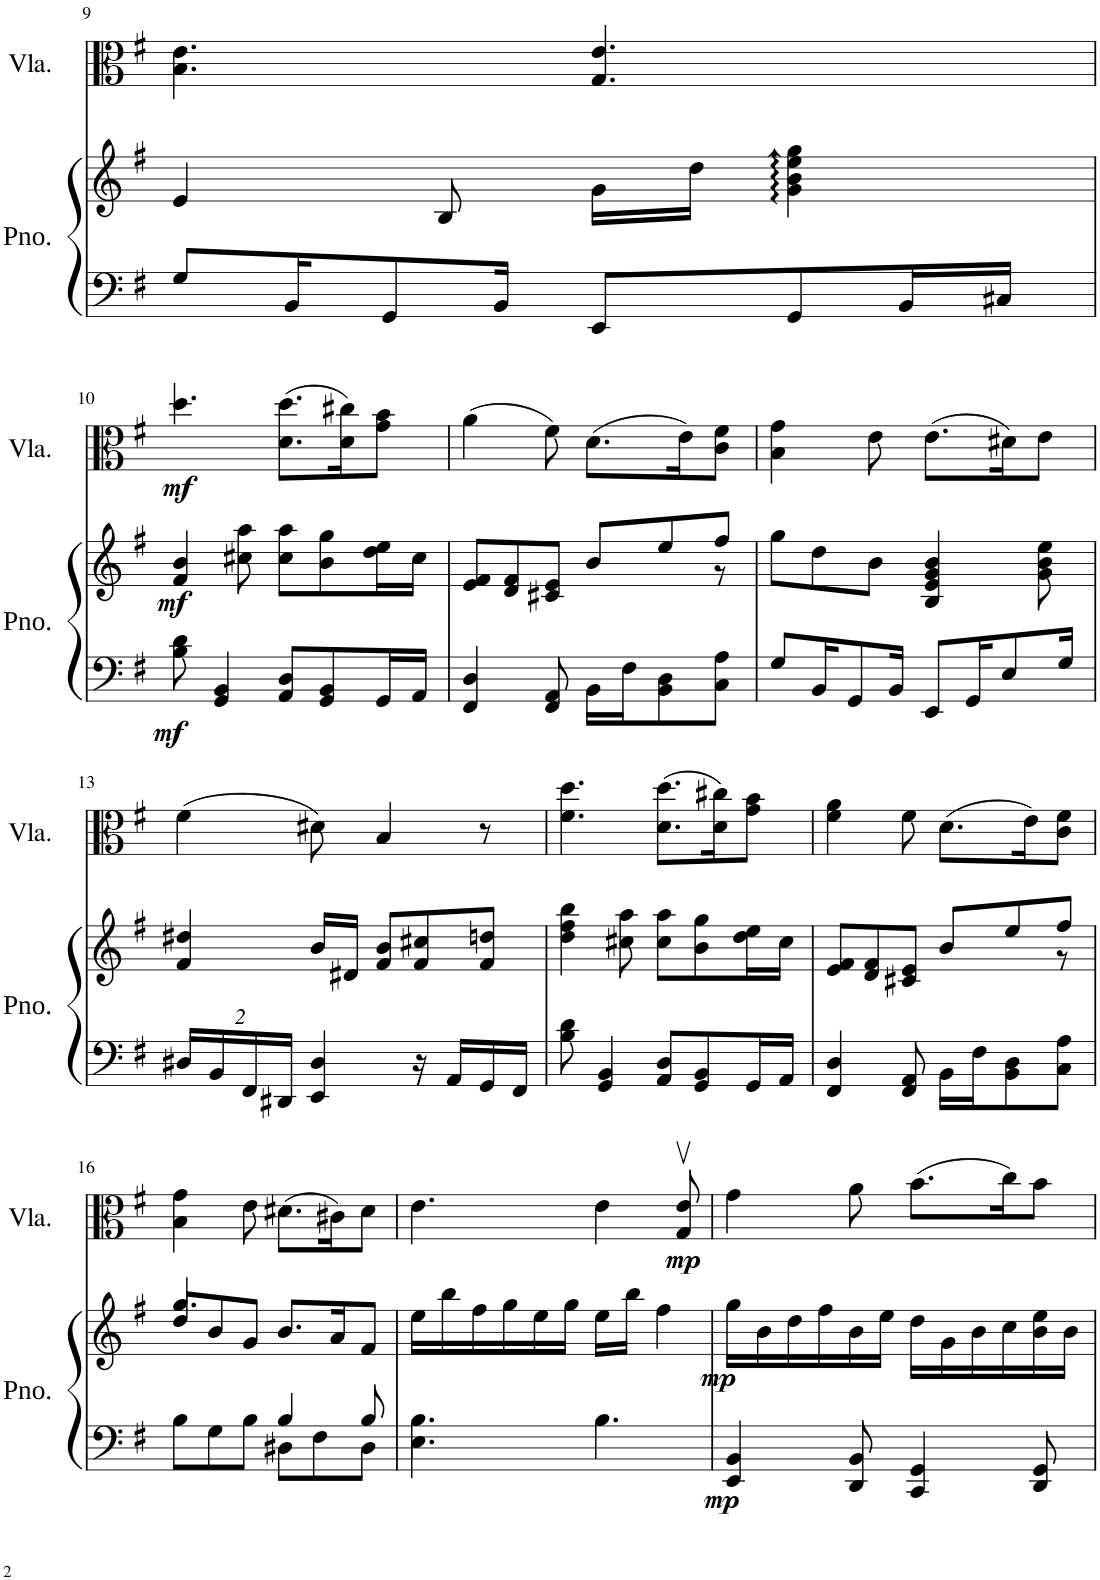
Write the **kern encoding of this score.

**kern	**kern	**dynam	**kern	**dynam
*part2	*part2	*part2	*part1	*part1
*staff3	*staff2	*staff2/3	*staff1	*staff1
*I"Piano	*	*	*I"Viola	*
*I'Pno.	*	*	*I'Vla.	*
!!LO:PB:g=z
*clefF4	*clefG2	*	*clefC3	*
*k[f#]	*k[f#]	*	*k[f#]	*
*M6/8	*M6/8	*	*M6/8	*
=9	=9	=9	=9	=9
8G/L	4e/	.	4.B\ 4.e\	.
16BB/K	.	.	.	.
8GG/	.	.	.	.
.	8B/	.	.	.
16BB/Jk	.	.	.	.
8EE/L	16g\LL	.	4.G/ 4.e/	.
.	16dd\JJ	.	.	.
8GG/	4g\ 4b\ 4ee\ 4gg\	.	.	.
16BB/L	.	.	.	.
16C#X/JJ	.	.	.	.
!!LO:LB:g=z
=10	=10	=10	=10	=10
!	!	!LO:DY:b=2	!	!
!	!	!LO:DY:n=1:b	!	!LO:DY:b
8B\ 8d\	4f#/ 4b/	mf mf	4.dd\	mf
4GG/ 4BB/	.	.	.	.
.	8cc#X\ 8aa\	.	.	.
8AA/ 8D/L	8cc#\ 8aa\L	.	(8.d\ 8.dd\L	.
8GG/ 8BB/	8b\ 8gg\	.	.	.
.	.	.	16d\ 16cc#X\K)	.
16GG/L	16dd\ 16ee\L	.	8g\ 8b\J	.
16AA/JJ	16cc#\JJ	.	.	.
=11	=11	=11	=11	=11
*	*^	*	*	*
4FF#/ 4D/	8e/ 8f#/L	4ryy	.	(4a\	.
.	8d/ 8f#/	.	.	.	.
8FF#/ 8AA/	8c#X/ 8e/J	8ryy	.	8f#\)	.
16BB\LL	8b/L	4ryy	.	(8.d\L	.
16F#\J	.	.	.	.	.
8BB\ 8D\	8ee/	.	.	.	.
.	.	.	.	16e\K)	.
8C\ 8A\J	8ff#/J	8r	.	8c\ 8f#\J	.
=12	=12	=12	=12	=12	=12
8G/L	8gg\L	4ryy	.	4B\ 4g\	.
16BB/K	8dd\	.	.	.	.
8GG/	.	.	.	.	.
.	8b\J	8ryy	.	8e\	.
16BB/Jk	.	.	.	.	.
8EE/L	4B/ 4e/ 4g/ 4b/	8.ryy	.	(8.e\L	.
16GG/K	.	.	.	.	.
8E/	.	16ryy	.	16d#X\K)	.
.	8g\ 8b\ 8ee\	8ryy	.	8e\J	.
16G/Jk	.	.	.	.	.
!!LO:LB:g=z
=13	=13	=13	=13	=13	=13
16D#X/LL	4f#/ 4dd#X/	8ryy	.	(4f#\	.
16BB/	.	.	.	.	.
16FF#/	.	8ryy	.	.	.
16DD#X/JJ	.	.	.	.	.
4EE/ 4D#/	16b/LL	8ryy	.	8d#X\)	.
.	16d#X/JJ	.	.	.	.
.	8f#/ 8b/L	8ryy	.	4B/	.
16r	8f#/ 8cc#X/	8ryy	.	.	.
16AA/LL	.	.	.	.	.
16GG/	8f#/ 8ddn/J	8ryy	.	8r	.
16FF#/JJ	.	.	.	.	.
*	*v	*v	*	*	*
=14	=14	=14	=14	=14
8B\ 8d\	4dd\ 4ff#\ 4bb\	.	4.f#\ 4.dd\	.
4GG/ 4BB/	.	.	.	.
.	8cc#X\ 8aa\	.	.	.
8AA/ 8D/L	8cc#\ 8aa\L	.	(8.d\ 8.dd\L	.
8GG/ 8BB/	8b\ 8gg\	.	.	.
.	.	.	16d\ 16cc#X\K)	.
16GG/L	16dd\ 16ee\L	.	8g\ 8b\J	.
16AA/JJ	16cc#\JJ	.	.	.
=15	=15	=15	=15	=15
*	*^	*	*	*
4FF#/ 4D/	8e/ 8f#/L	4ryy	.	4f#\ 4a\	.
.	8d/ 8f#/	.	.	.	.
8FF#/ 8AA/	8c#X/ 8e/J	8ryy	.	8f#\	.
16BB\LL	8b/L	4ryy	.	(8.d\L	.
16F#\J	.	.	.	.	.
8BB\ 8D\	8ee/	.	.	.	.
.	.	.	.	16e\K)	.
8C\ 8A\J	8ff#/J	8r	.	8c\ 8f#\J	.
!!LO:LB:g=z
=16	=16	=16	=16	=16	=16
*^	*	*	*	*	*
8B\L	4.ryy	8dd/L	4.gg/	.	4B\ 4g\	.
8G\	.	8b/	.	.	.	.
8B\J	.	8g/J	.	.	8e\	.
4B/	8D#X\L	8.b/L	8ryy	.	(8.d#X\L	.
.	8F#\	.	4ryy	.	.	.
.	.	16a/K	.	.	16c#X\K)	.
8B/	8D#\J	8f#/J	.	.	8d#\J	.
*	*	*v	*v	*	*	*
=17	=17	=17	=17	=17	=17
4.E\	4.B\	16ee\LL	.	4.e\	.
.	.	16bb\	.	.	.
.	.	16ff#\	.	.	.
.	.	16gg\	.	.	.
.	.	16ee\	.	.	.
.	.	16gg\JJ	.	.	.
8ryy	4.B\	16ee\LL	.	4e\	.
.	.	16bb\JJ	.	.	.
4ryy	.	4ff#\	.	.	.
!	!	!	!	!	!LO:DY:b
.	.	.	.	8G/v 8e/v	mp
*v	*v	*	*	*	*
=18	=18	=18	=18	=18
!	!	!LO:DY:b=2	!	!
!	!	!LO:DY:n=1:b	!	!
4EE/ 4BB/	16gg\LL	mp mp	4g\	.
.	16b\	.	.	.
.	16dd\	.	.	.
.	16ff#\	.	.	.
8DD/ 8BB/	16b\	.	8a\	.
.	16ee\JJ	.	.	.
4CC/ 4GG/	16dd\LL	.	(8.b\L	.
.	16g\	.	.	.
.	16b\	.	.	.
.	16cc\	.	16cc\K)	.
8DD/ 8GG/	16b\ 16ee\	.	8b\J	.
.	16b\JJ	.	.	.
=	=	=	=	=
*-	*-	*-	*-	*-
